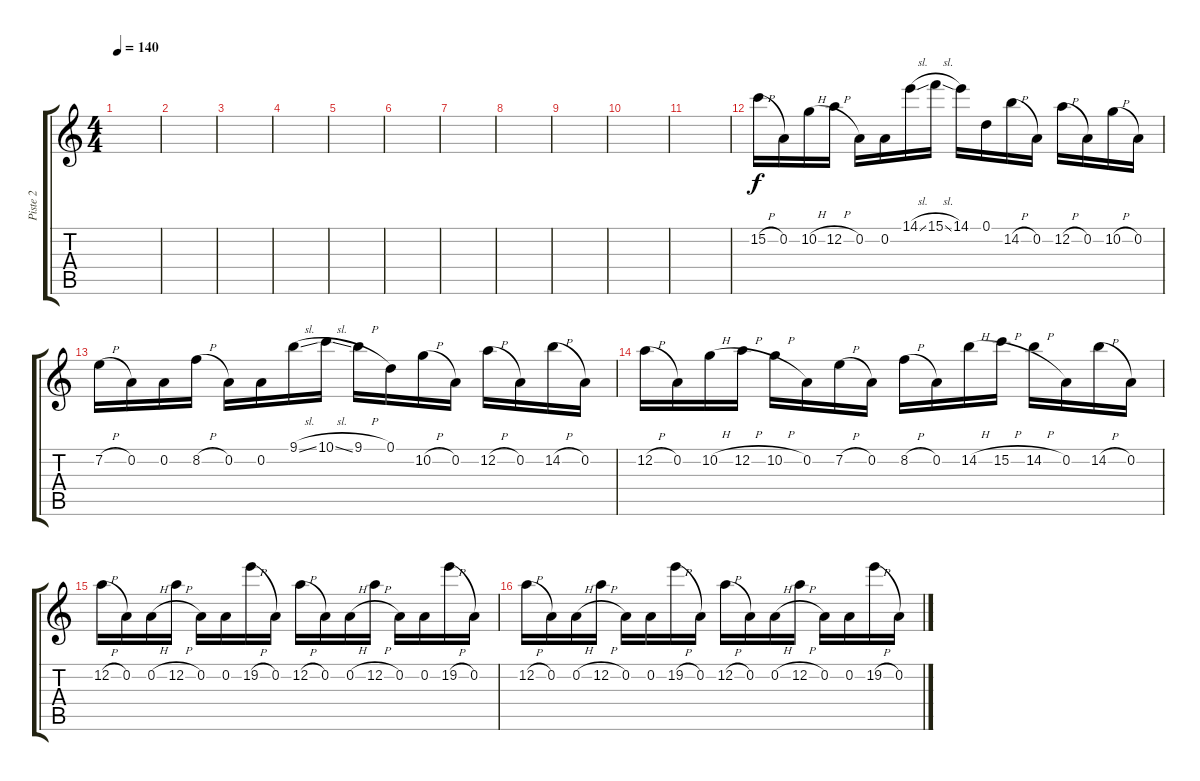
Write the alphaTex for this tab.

\track ("Piste 2" "Piste 2") {instrument distortionguitar}
\staff {score tabs}
\tuning (D4 A3 F3 C3 G2 D2) {hide}
\ts (4 4)
\tempo 140
\clef g2
\ks c
|
|
|
|
|
|
|
|
|
|
|
15.2{h}.16 0.2.16 10.2{h}.16 12.2{h}.16 0.2.16 0.2.16 14.1{sl}.16 15.1{sl}.16 14.1.16 0.1.16 14.2{h}.16 0.2.16 12.2{h}.16 0.2.16 10.2{h}.16 0.2.16 |
7.2{h}.16 0.2.16 0.2.16 8.2{h}.16 0.2.16 0.2.16 9.1{sl}.16 10.1{sl}.16 9.1{h}.16 0.1.16 10.2{h}.16 0.2.16 12.2{h}.16 0.2.16 14.2{h}.16 0.2.16 |
12.2{h}.16 0.2.16 10.2{h}.16 12.2{h}.16 10.2{h}.16 0.2.16 7.2{h}.16 0.2.16 8.2{h}.16 0.2.16 14.2{h}.16 15.2{h}.16 14.2{h}.16 0.2.16 14.2{h}.16 0.2.16 |
12.2{h}.16 0.2.16 0.2{h}.16 12.2{h}.16 0.2.16 0.2.16 19.2{h}.16 0.2.16 12.2{h}.16 0.2.16 0.2{h}.16 12.2{h}.16 0.2.16 0.2.16 19.2{h}.16 0.2.16 |
12.2{h}.16 0.2.16 0.2{h}.16 12.2{h}.16 0.2.16 0.2.16 19.2{h}.16 0.2.16 12.2{h}.16 0.2.16 0.2{h}.16 12.2{h}.16 0.2.16 0.2.16 19.2{h}.16 0.2.16
